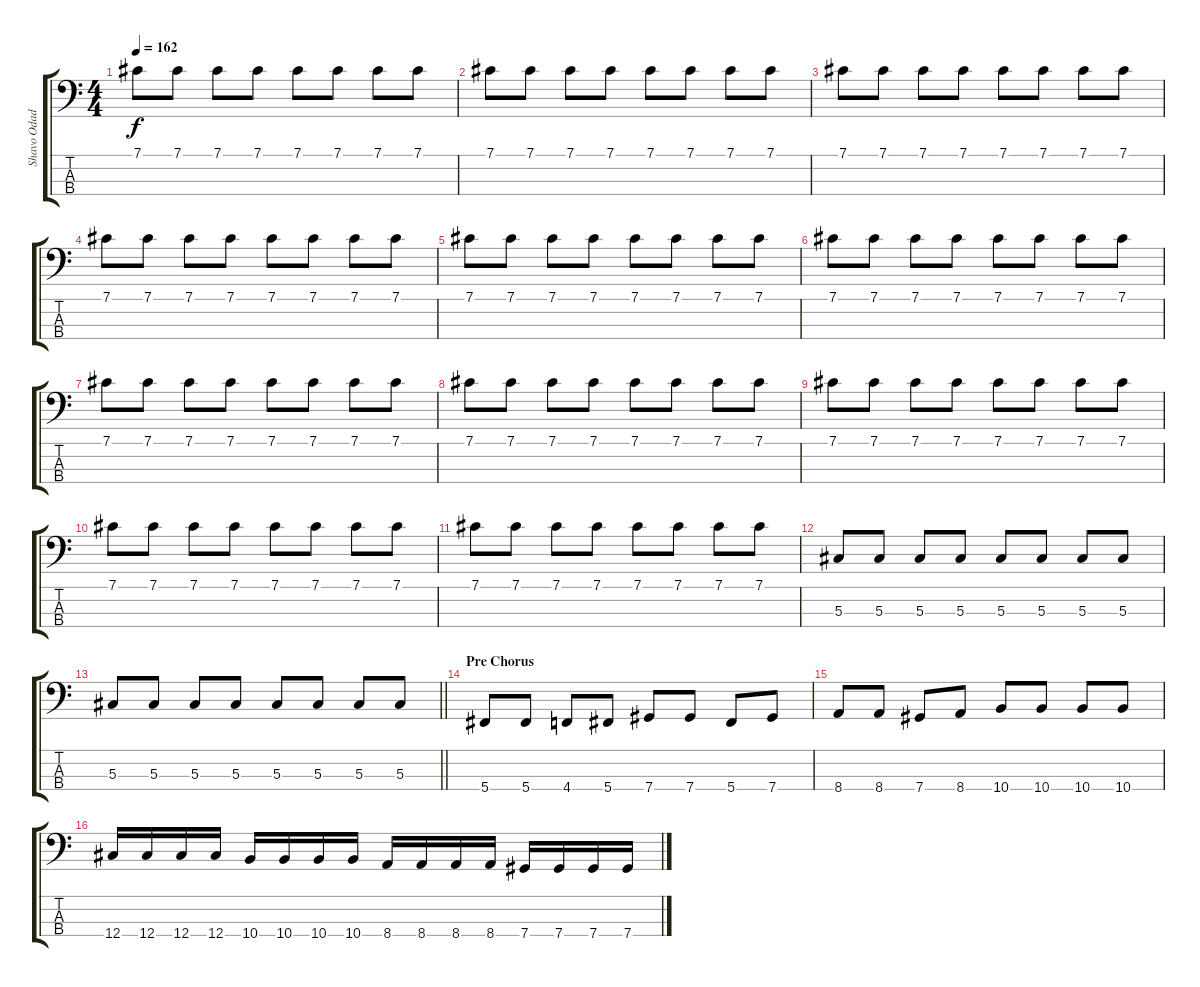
\track ("Shavo Odadjian" "Shavo Odad") {instrument electricbassfinger}
\staff {score tabs}
\tuning (Gb2 Db2 Ab1 Db1) {hide}
\ts (4 4)
\tempo 162
\clef f4
\ks c
7.1.8{dy f} 7.1.8 7.1.8 7.1.8 7.1.8 7.1.8 7.1.8 7.1.8 |
7.1.8 7.1.8 7.1.8 7.1.8 7.1.8 7.1.8 7.1.8 7.1.8 |
7.1.8 7.1.8 7.1.8 7.1.8 7.1.8 7.1.8 7.1.8 7.1.8 |
7.1.8 7.1.8 7.1.8 7.1.8 7.1.8 7.1.8 7.1.8 7.1.8 |
7.1.8 7.1.8 7.1.8 7.1.8 7.1.8 7.1.8 7.1.8 7.1.8 |
7.1.8 7.1.8 7.1.8 7.1.8 7.1.8 7.1.8 7.1.8 7.1.8 |
7.1.8 7.1.8 7.1.8 7.1.8 7.1.8 7.1.8 7.1.8 7.1.8 |
7.1.8 7.1.8 7.1.8 7.1.8 7.1.8 7.1.8 7.1.8 7.1.8 |
7.1.8 7.1.8 7.1.8 7.1.8 7.1.8 7.1.8 7.1.8 7.1.8 |
7.1.8 7.1.8 7.1.8 7.1.8 7.1.8 7.1.8 7.1.8 7.1.8 |
7.1.8 7.1.8 7.1.8 7.1.8 7.1.8 7.1.8 7.1.8 7.1.8 |
5.3.8 5.3.8 5.3.8 5.3.8 5.3.8 5.3.8 5.3.8 5.3.8 |
\barLineRight lightlight
5.3.8 5.3.8 5.3.8 5.3.8 5.3.8 5.3.8 5.3.8 5.3.8 |
\section ("" "Pre Chorus")
5.4.8 5.4.8 4.4.8 5.4.8 7.4.8 7.4.8 5.4.8 7.4.8 |
8.4.8 8.4.8 7.4.8 8.4.8 10.4.8 10.4.8 10.4.8 10.4.8 |
12.4.16 12.4.16 12.4.16 12.4.16 10.4.16 10.4.16 10.4.16 10.4.16 8.4.16 8.4.16 8.4.16 8.4.16 7.4.16 7.4.16 7.4.16 7.4.16
